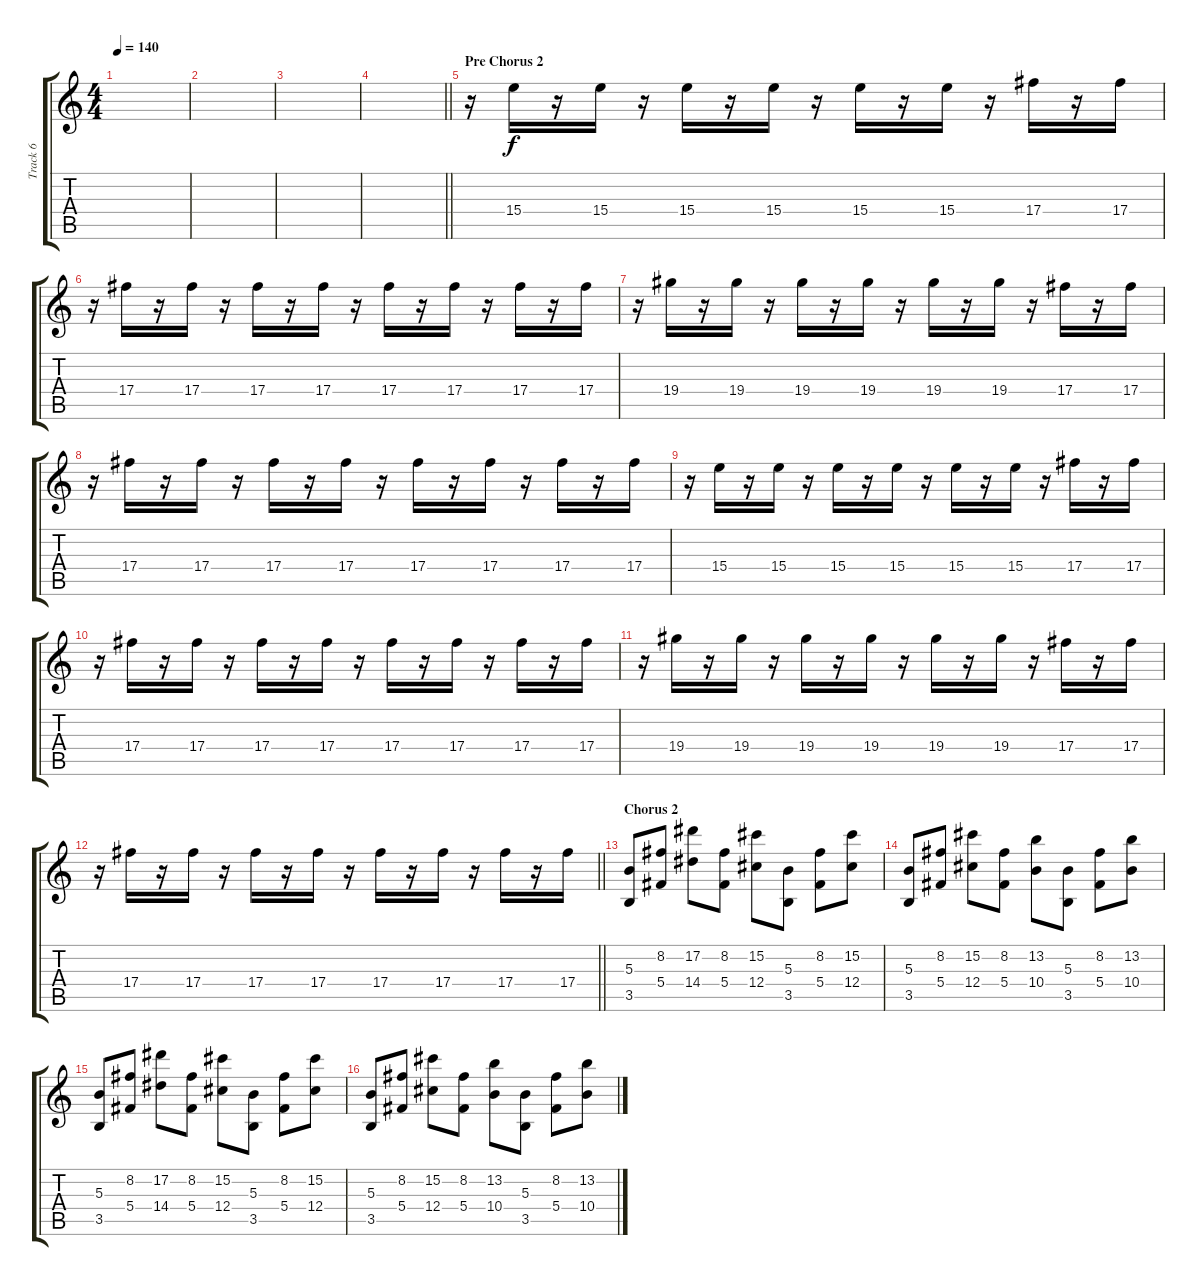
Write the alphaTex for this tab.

\track ("Track 6" "Track 6") {instrument lead2sawtooth}
\staff {score tabs}
\tuning (Eb5 Bb4 Gb4 Db4 Ab3 Db3) {hide}
\ts (4 4)
\tempo 140
\clef g2
\ks c
|
|
|
\barLineRight lightlight
|
\section ("" "Pre Chorus 2")
r.16 15.4.16{volume 3 instrument lead2sawtooth} r.16 15.4.16 r.16 15.4.16 r.16 15.4.16 r.16 15.4.16 r.16 15.4.16 r.16 17.4.16 r.16 17.4.16 |
r.16 17.4.16 r.16 17.4.16 r.16 17.4.16 r.16 17.4.16 r.16 17.4.16 r.16 17.4.16 r.16 17.4.16 r.16 17.4.16 |
r.16 19.4.16 r.16 19.4.16 r.16 19.4.16 r.16 19.4.16 r.16 19.4.16 r.16 19.4.16 r.16 17.4.16 r.16 17.4.16 |
r.16 17.4.16 r.16 17.4.16 r.16 17.4.16 r.16 17.4.16 r.16 17.4.16 r.16 17.4.16 r.16 17.4.16 r.16 17.4.16 |
r.16 15.4.16 r.16 15.4.16 r.16 15.4.16 r.16 15.4.16 r.16 15.4.16 r.16 15.4.16 r.16 17.4.16 r.16 17.4.16 |
r.16 17.4.16 r.16 17.4.16 r.16 17.4.16 r.16 17.4.16 r.16 17.4.16 r.16 17.4.16 r.16 17.4.16 r.16 17.4.16 |
r.16 19.4.16 r.16 19.4.16 r.16 19.4.16 r.16 19.4.16 r.16 19.4.16 r.16 19.4.16 r.16 17.4.16 r.16 17.4.16 |
\barLineRight lightlight
r.16 17.4.16 r.16 17.4.16 r.16 17.4.16 r.16 17.4.16 r.16 17.4.16 r.16 17.4.16 r.16 17.4.16 r.16 17.4.16 |
\section ("" "Chorus 2")
(5.3 3.5).8{volume 5} (8.2 5.4).8 (17.2 14.4).8 (8.2 5.4).8 (15.2 12.4).8 (5.3 3.5).8 (8.2 5.4).8 (15.2 12.4).8 |
(5.3 3.5).8 (8.2 5.4).8 (15.2 12.4).8 (8.2 5.4).8 (13.2 10.4).8 (5.3 3.5).8 (8.2 5.4).8 (13.2 10.4).8 |
(5.3 3.5).8 (8.2 5.4).8 (17.2 14.4).8 (8.2 5.4).8 (15.2 12.4).8 (5.3 3.5).8 (8.2 5.4).8 (15.2 12.4).8 |
(5.3 3.5).8 (8.2 5.4).8 (15.2 12.4).8 (8.2 5.4).8 (13.2 10.4).8 (5.3 3.5).8 (8.2 5.4).8 (13.2 10.4).8
